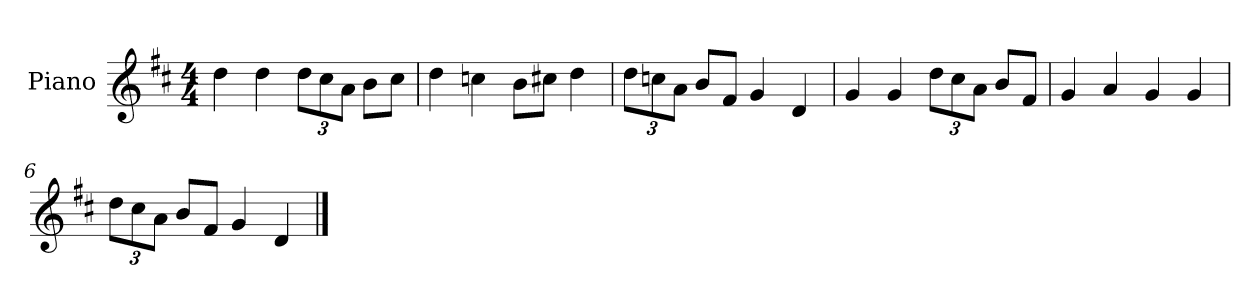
**kern
*part1
*staff1
*I"Piano
*I'P-no
*clefG2
*k[f#c#]
*M4/4
*MM90
=1
4dd\
4dd\
*Xbrackettup
12dd\L
12cc#\
12a\J
8b\L
8cc#\J
=2
4dd\
4ccn\
8b\L
8cc#X\J
4dd\
=3
12dd\L
12ccn\
12a\J
8b/L
8f#/J
4g/
4d/
=4
4g/
4g/
12dd\L
12cc#\
12a\J
8b/L
8f#/J
=5
4g/
4a/
4g/
4g/
!!LO:LB:g=z
=6
12dd\L
12cc#\
12a\J
8b/L
8f#/J
4g/
4d/
==
*-
